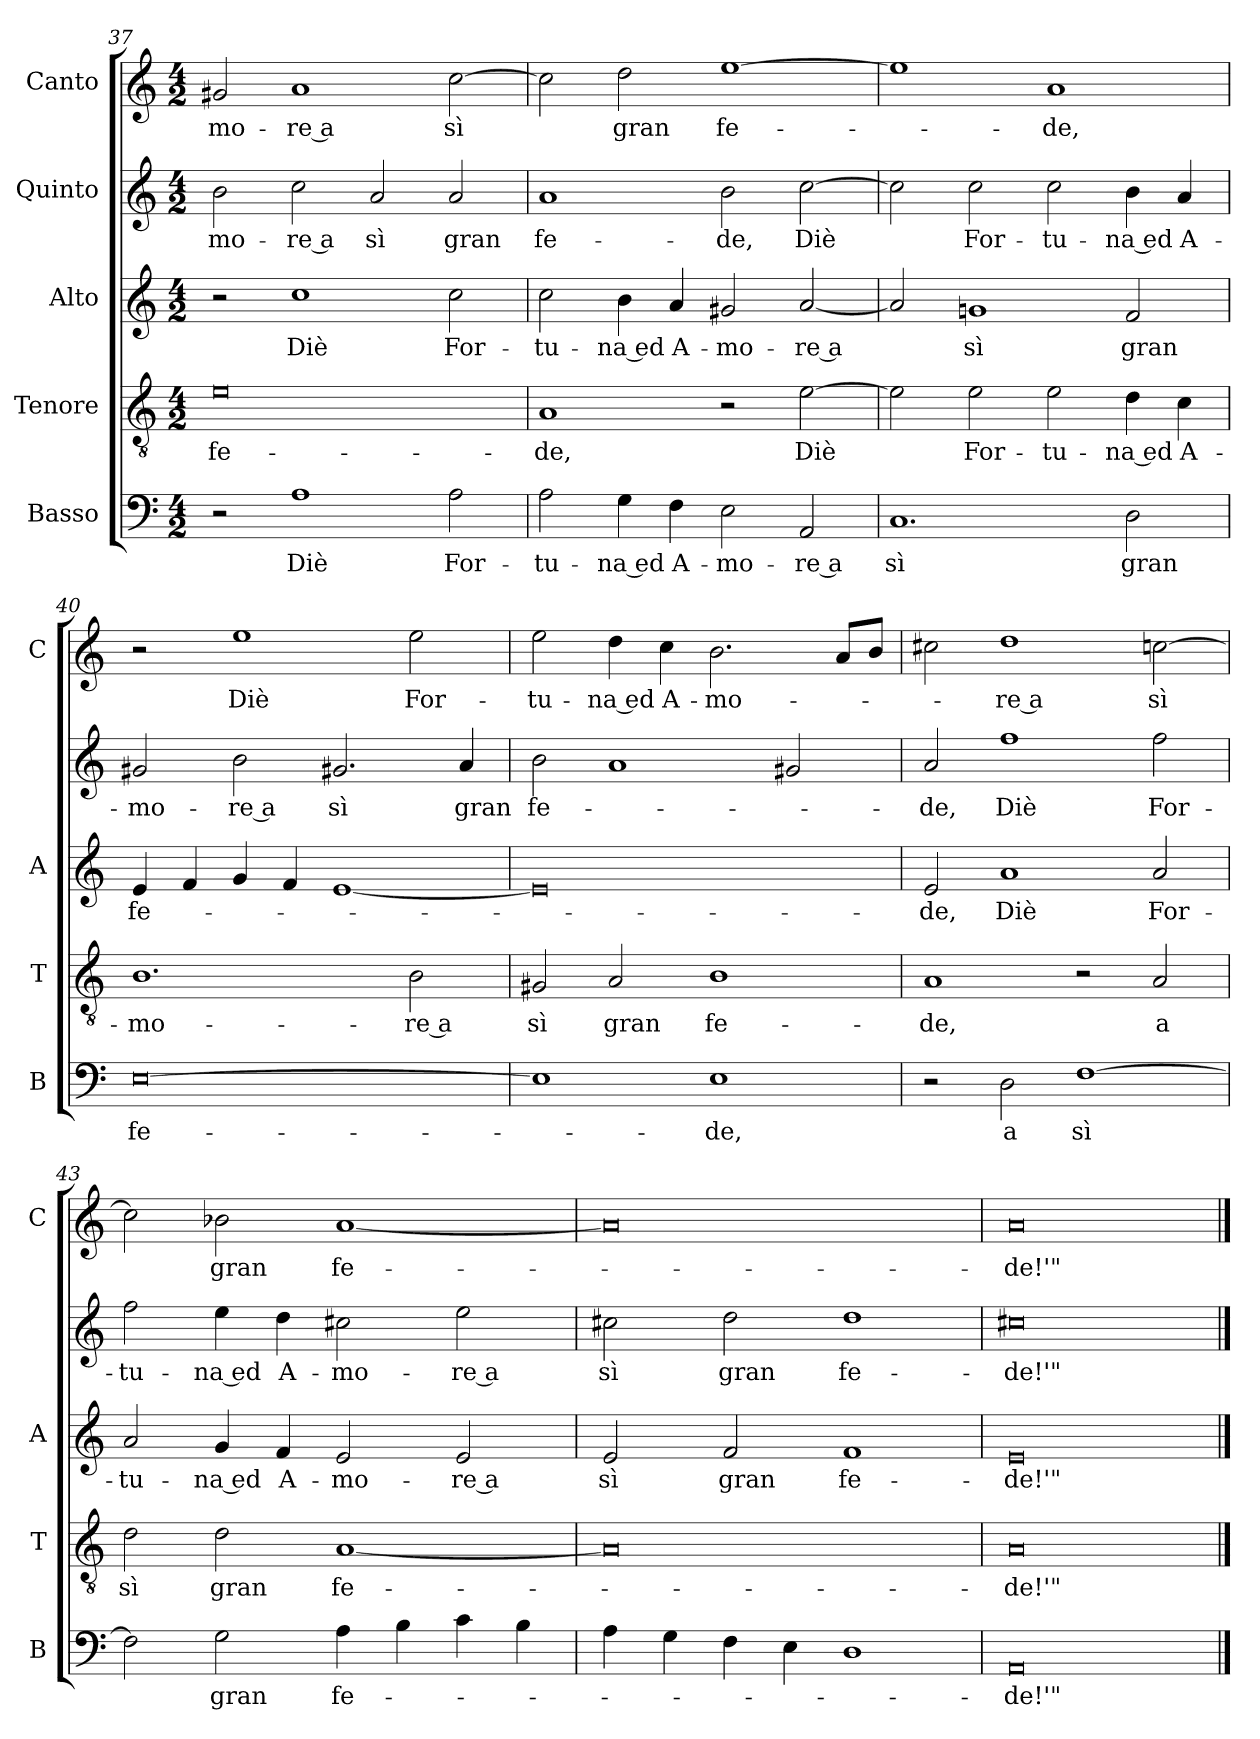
**kern	**text	**kern	**text	**kern	**text	**kern	**text	**kern	**text
*part5	*part5	*part4	*part4	*part3	*part3	*part2	*part2	*part1	*part1
*staff5	*staff5	*staff4	*staff4	*staff3	*staff3	*staff2	*staff2	*staff1	*staff1
*I"Basso	*	*I"Tenore	*	*I"Alto	*	*I"Quinto	*	*I"Canto	*
*I'B	*	*I'T	*	*I'A	*	*	*	*I'C	*
*clefF4	*	*clefGv2	*	*clefG2	*	*clefG2	*	*clefG2	*
*k[]	*	*k[]	*	*k[]	*	*k[]	*	*k[]	*
*C:	*	*C:	*	*C:	*	*C:	*	*C:	*
*M4/2	*	*M4/2	*	*M4/2	*	*M4/2	*	*M4/2	*
=37	=37	=37	=37	=37	=37	=37	=37	=37	=37
2r	.	0e	fe-	2r	.	2b	-mo-	2g#X	-mo-
1A	Diè	.	.	1cc	Diè	2cc	-re a	1a	-re a
.	.	.	.	.	.	2a	sì	.	.
2A	For-	.	.	2cc	For-	2a	gran	[2cc	sì
=38	=38	=38	=38	=38	=38	=38	=38	=38	=38
2A	-tu-	1A	-de,	2cc	-tu-	1a	fe-	2cc]	.
4G	-na ed	.	.	4b	-na ed	.	.	2dd	gran
4F	A-	.	.	4a	A-	.	.	.	.
2E	-mo-	2r	.	2g#X	-mo-	2b	-de,	[1ee	fe-
2AA	-re a	[2e	Diè	[2a	-re a	[2cc	Diè	.	.
=39	=39	=39	=39	=39	=39	=39	=39	=39	=39
1.C	sì	2e]	.	2a]	.	2cc]	.	1ee]	.
.	.	2e	For-	1gn	sì	2cc	For-	.	.
.	.	2e	-tu-	.	.	2cc	-tu-	1a	-de,
2D	gran	4d	-na ed	2f	gran	4b	-na ed	.	.
.	.	4c	A-	.	.	4a	A-	.	.
=40	=40	=40	=40	=40	=40	=40	=40	=40	=40
[0E	fe-	1.B	-mo-	4e	fe-	2g#X	-mo-	2r	.
.	.	.	.	4f	.	.	.	.	.
.	.	.	.	4g	.	2b	-re a	1ee	Diè
.	.	.	.	4f	.	.	.	.	.
.	.	.	.	[1e	.	2.g#X	sì	.	.
.	.	2B	-re a	.	.	.	.	2ee	For-
.	.	.	.	.	.	4a	gran	.	.
=41	=41	=41	=41	=41	=41	=41	=41	=41	=41
1E]	.	2G#X	sì	0e]	.	2b	fe-	2ee	-tu-
.	.	2A	gran	.	.	1a	.	4dd	-na ed
.	.	.	.	.	.	.	.	4cc	A-
1E	-de,	1B	fe-	.	.	.	.	2.b	-mo-
.	.	.	.	.	.	2g#X	.	.	.
.	.	.	.	.	.	.	.	8aL	.
.	.	.	.	.	.	.	.	8bJ	.
=42	=42	=42	=42	=42	=42	=42	=42	=42	=42
2r	.	1A	-de,	2e	-de,	2a	-de,	2cc#X	.
2D	a	.	.	1a	Diè	1ff	Diè	1dd	-re a
[1F	sì	2r	.	.	.	.	.	.	.
.	.	2A	a	2a	For-	2ff	For-	[2ccn	sì
=43	=43	=43	=43	=43	=43	=43	=43	=43	=43
2F]	.	2d	sì	2a	-tu-	2ff	-tu-	2cc]	.
2G	gran	2d	gran	4g	-na ed	4ee	-na ed	2b-X	gran
.	.	.	.	4f	A-	4dd	A-	.	.
4A	fe-	[1A	fe-	2e	-mo-	2cc#X	-mo-	[1a	fe-
4B	.	.	.	.	.	.	.	.	.
4c	.	.	.	2e	-re a	2ee	-re a	.	.
4B	.	.	.	.	.	.	.	.	.
=44	=44	=44	=44	=44	=44	=44	=44	=44	=44
4A	.	0A]	.	2e	sì	2cc#X	sì	0a]	.
4G	.	.	.	.	.	.	.	.	.
4F	.	.	.	2f	gran	2dd	gran	.	.
4E	.	.	.	.	.	.	.	.	.
1D	.	.	.	1f	fe-	1dd	fe-	.	.
=45	=45	=45	=45	=45	=45	=45	=45	=45	=45
0AA	-de!'"	0A	-de!'"	0e	-de!'"	0cc#X	-de!'"	0a	-de!'"
==	==	==	==	==	==	==	==	==	==
*-	*-	*-	*-	*-	*-	*-	*-	*-	*-
